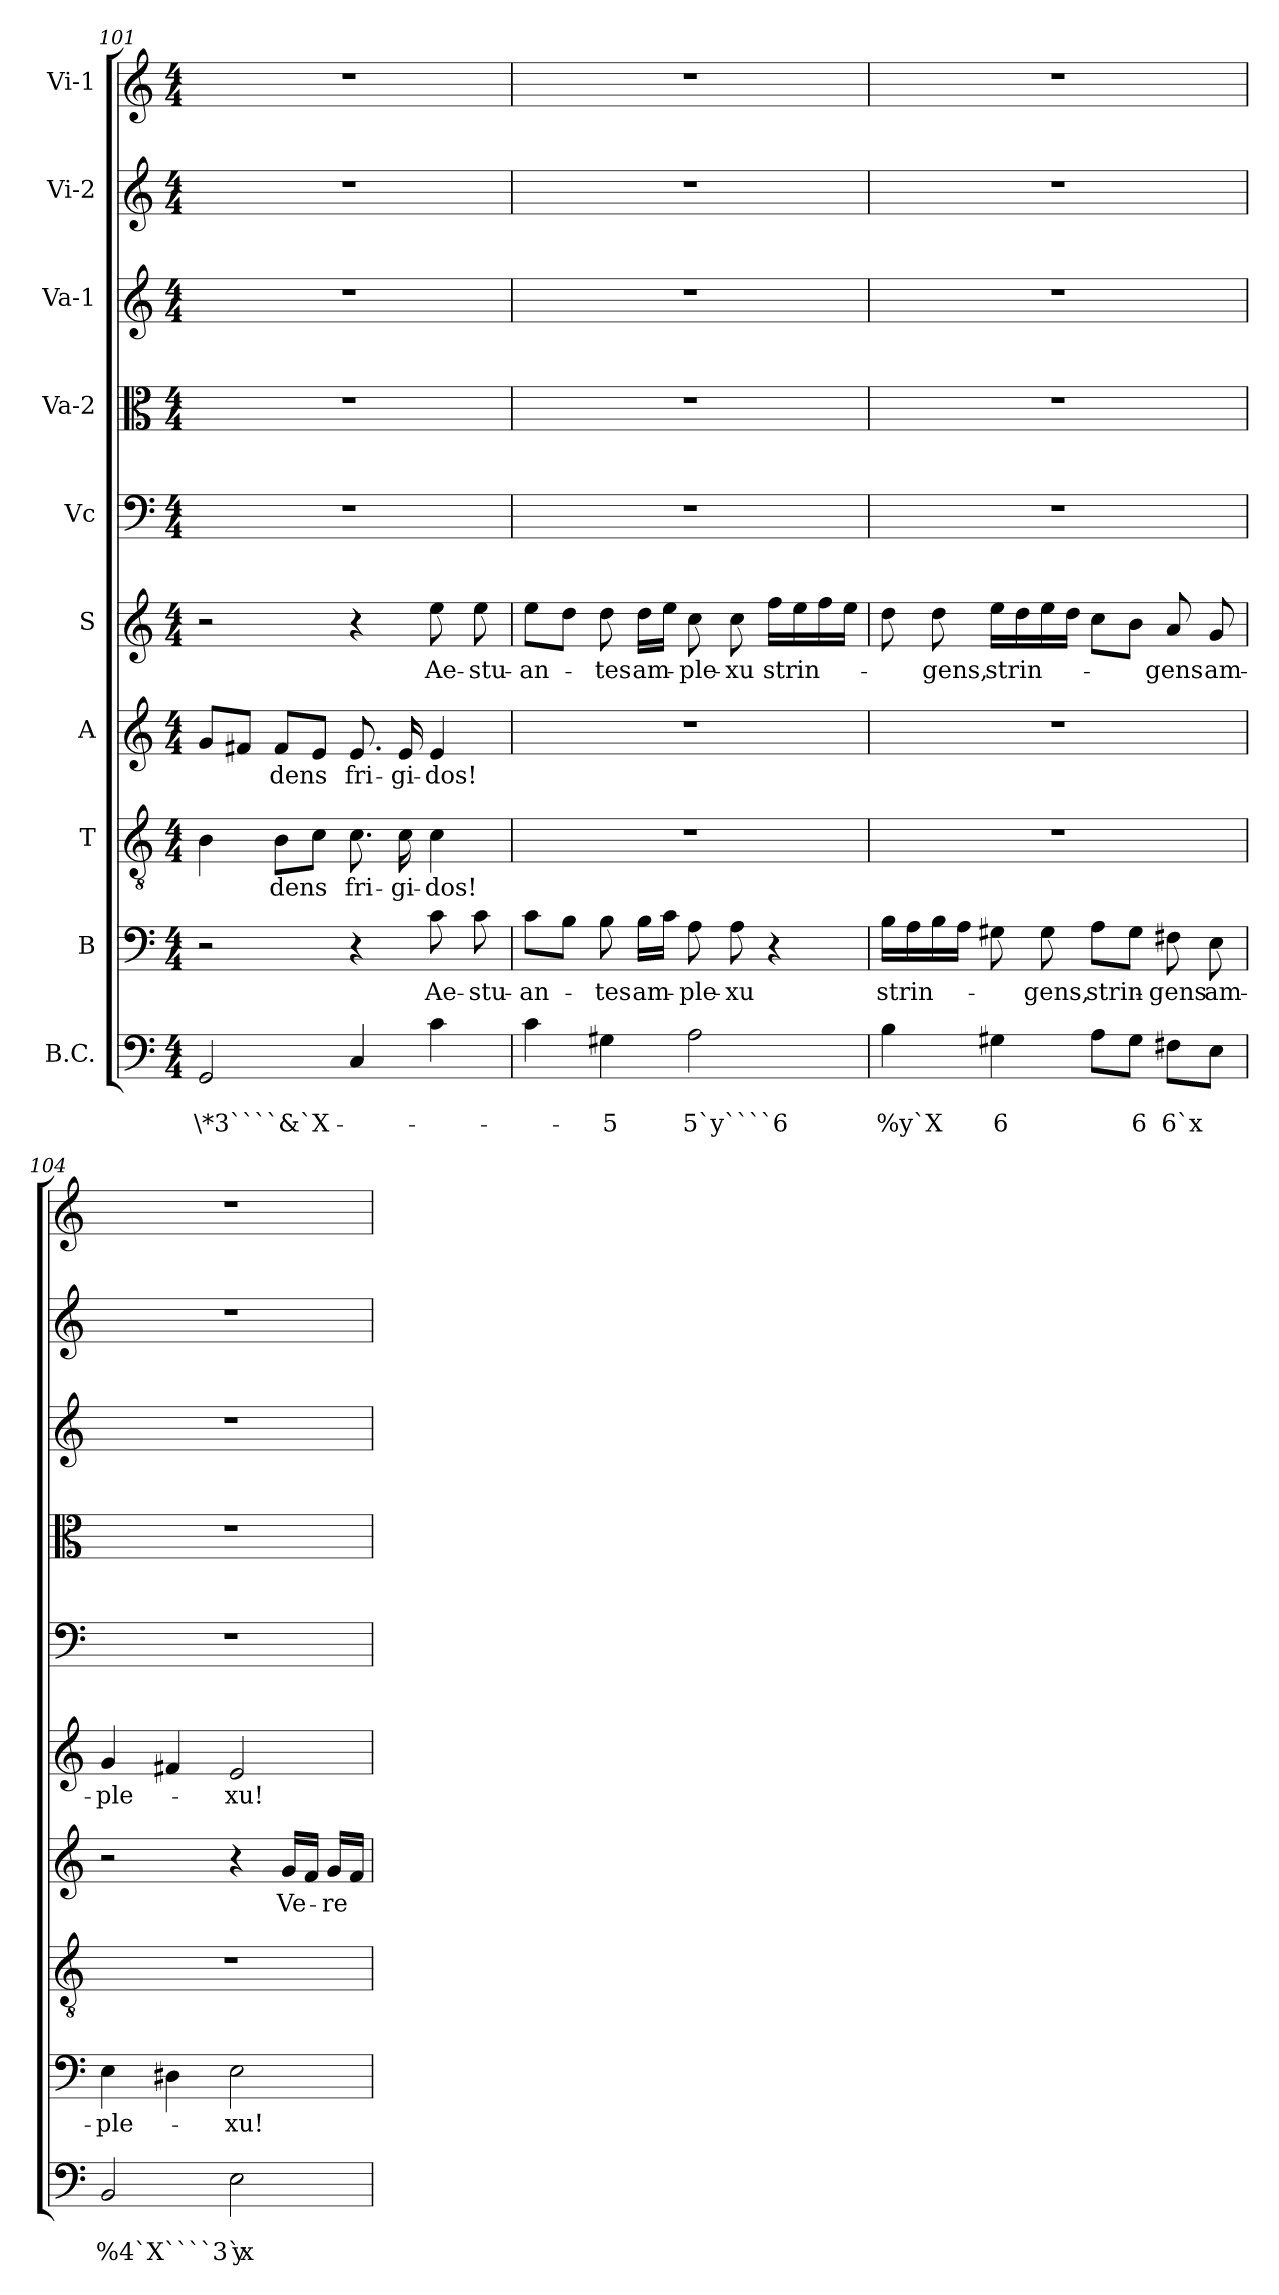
**kern	**text	**text	**kern	**text	**kern	**text	**kern	**text	**kern	**text	**kern	**kern	**kern	**kern	**kern
*part10	*part10	*part10	*part9	*part9	*part8	*part8	*part7	*part7	*part6	*part6	*part5	*part4	*part3	*part2	*part1
*staff10	*staff10	*staff10	*staff9	*staff9	*staff8	*staff8	*staff7	*staff7	*staff6	*staff6	*staff5	*staff4	*staff3	*staff2	*staff1
*I"B.C.	*	*	*I"B	*	*I"T	*	*I"A	*	*I"S	*	*I"Vc	*I"Va-2	*I"Va-1	*I"Vi-2	*I"Vi-1
*clefF4	*	*	*clefF4	*	*clefGv2	*	*clefG2	*	*clefG2	*	*clefF4	*clefC3	*clefG2	*clefG2	*clefG2
*k[]	*	*	*k[]	*	*k[]	*	*k[]	*	*k[]	*	*k[]	*k[]	*k[]	*k[]	*k[]
*C:	*	*	*C:	*	*C:	*	*C:	*	*C:	*	*C:	*C:	*C:	*C:	*C:
*M4/4	*	*	*M4/4	*	*M4/4	*	*M4/4	*	*M4/4	*	*M4/4	*M4/4	*M4/4	*M4/4	*M4/4
=101	=101	=101	=101	=101	=101	=101	=101	=101	=101	=101	=101	=101	=101	=101	=101
!	!	!LO:LY:b	!	!	!	!	!	!	!	!	!	!	!	!	!
2GG/	.	\*3````&`X-	2r	.	4B\	.	8g/L	.	2r	.	1r	1r	1r	1r	1r
.	.	.	.	.	.	.	8f#X/J	.	.	.	.	.	.	.	.
!	!	!	!	!	!	!LO:LY:b	!	!LO:LY:b	!	!	!	!	!	!	!
.	.	.	.	.	8B\L	-dens	8f#/L	-dens	.	.	.	.	.	.	.
.	.	.	.	.	8c\J	.	8e/J	.	.	.	.	.	.	.	.
!	!	!	!	!	!	!LO:LY:b	!	!LO:LY:b	!	!	!	!	!	!	!
4C/	.	.	4r	.	8.c\	fri-	8.e/	fri-	4r	.	.	.	.	.	.
!	!	!	!	!	!	!LO:LY:b	!	!LO:LY:b	!	!	!	!	!	!	!
.	.	.	.	.	16c\	-gi-	16e/	-gi-	.	.	.	.	.	.	.
!	!	!	!	!LO:LY:b	!	!LO:LY:b	!	!LO:LY:b	!	!LO:LY:b	!	!	!	!	!
4c\	.	.	8c\	Ae-	4c\	-dos!	4e/	-dos!	8ee\	Ae-	.	.	.	.	.
!	!	!	!	!LO:LY:b	!	!	!	!	!	!LO:LY:b	!	!	!	!	!
.	.	.	8c\	-stu-	.	.	.	.	8ee\	-stu-	.	.	.	.	.
=102	=102	=102	=102	=102	=102	=102	=102	=102	=102	=102	=102	=102	=102	=102	=102
!	!	!	!	!LO:LY:b	!	!	!	!	!	!LO:LY:b	!	!	!	!	!
4c\	.	.	8c\L	-an-	1r	.	1r	.	8ee\L	-an-	1r	1r	1r	1r	1r
.	.	.	8B\J	.	.	.	.	.	8dd\J	.	.	.	.	.	.
!	!	!LO:LY:b	!	!LO:LY:b	!	!	!	!	!	!LO:LY:b	!	!	!	!	!
4G#X\	.	-5	8B\	-tes	.	.	.	.	8dd\	-tes	.	.	.	.	.
!	!	!	!	!LO:LY:b	!	!	!	!	!	!LO:LY:b	!	!	!	!	!
.	.	.	16B\LL	am-	.	.	.	.	16dd\LL	am-	.	.	.	.	.
.	.	.	16c\JJ	.	.	.	.	.	16ee\JJ	.	.	.	.	.	.
!	!	!LO:LY:b	!	!LO:LY:b	!	!	!	!	!	!LO:LY:b	!	!	!	!	!
2A\	.	5`y````6	8A\	-ple-	.	.	.	.	8cc\	-ple-	.	.	.	.	.
!	!	!	!	!LO:LY:b	!	!	!	!	!	!LO:LY:b	!	!	!	!	!
.	.	.	8A\	-xu	.	.	.	.	8cc\	-xu	.	.	.	.	.
!	!	!	!	!	!	!	!	!	!	!LO:LY:b	!	!	!	!	!
.	.	.	4r	.	.	.	.	.	16ff\LL	strin-	.	.	.	.	.
.	.	.	.	.	.	.	.	.	16ee\	.	.	.	.	.	.
.	.	.	.	.	.	.	.	.	16ff\	.	.	.	.	.	.
.	.	.	.	.	.	.	.	.	16ee\JJ	.	.	.	.	.	.
=103	=103	=103	=103	=103	=103	=103	=103	=103	=103	=103	=103	=103	=103	=103	=103
!	!	!LO:LY:b	!	!LO:LY:b	!	!	!	!	!	!	!	!	!	!	!
4B\	.	%y`X	16B\LL	strin-	1r	.	1r	.	8dd\	.	1r	1r	1r	1r	1r
.	.	.	16A\	.	.	.	.	.	.	.	.	.	.	.	.
!	!	!	!	!	!	!	!	!	!	!LO:LY:b	!	!	!	!	!
.	.	.	16B\	.	.	.	.	.	8dd\	-gens,	.	.	.	.	.
.	.	.	16A\JJ	.	.	.	.	.	.	.	.	.	.	.	.
!	!	!LO:LY:b	!	!	!	!	!	!	!	!LO:LY:b	!	!	!	!	!
4G#X\	.	6	8G#X\	.	.	.	.	.	16ee\LL	strin-	.	.	.	.	.
.	.	.	.	.	.	.	.	.	16dd\	.	.	.	.	.	.
!	!	!	!	!LO:LY:b	!	!	!	!	!	!	!	!	!	!	!
.	.	.	8G#\	-gens,	.	.	.	.	16ee\	.	.	.	.	.	.
.	.	.	.	.	.	.	.	.	16dd\JJ	.	.	.	.	.	.
!	!	!	!	!LO:LY:b	!	!	!	!	!	!	!	!	!	!	!
8A\L	.	.	8A\L	strin-	.	.	.	.	8cc\L	.	.	.	.	.	.
!	!	!LO:LY:b	!	!	!	!	!	!	!	!	!	!	!	!	!
8G#\J	.	6	8G#\J	.	.	.	.	.	8b\J	.	.	.	.	.	.
!	!	!LO:LY:b	!	!LO:LY:b	!	!	!	!	!	!LO:LY:b	!	!	!	!	!
8F#X\L	.	6`x	8F#X\	-gens	.	.	.	.	8a/	-gens	.	.	.	.	.
!	!	!	!	!LO:LY:b	!	!	!	!	!	!LO:LY:b	!	!	!	!	!
8E\J	.	.	8E\	am-	.	.	.	.	8g/	am-	.	.	.	.	.
!!LO:PB:g=z
=104	=104	=104	=104	=104	=104	=104	=104	=104	=104	=104	=104	=104	=104	=104	=104
!	!	!LO:LY:b	!	!LO:LY:b	!	!	!	!	!	!LO:LY:b	!	!	!	!	!
2BB/	.	%4`X````3`x	4E\	-ple-	1r	.	2r	.	4g/	-ple-	1r	1r	1r	1r	1r
.	.	.	4D#X\	.	.	.	.	.	4f#X/	.	.	.	.	.	.
!	!	!LO:LY:b	!	!LO:LY:b	!	!	!	!	!	!LO:LY:b	!	!	!	!	!
2E\	.	y	2E\	-xu!	.	.	4r	.	2e/	-xu!	.	.	.	.	.
!	!	!	!	!	!	!	!	!LO:LY:b	!	!	!	!	!	!	!
.	.	.	.	.	.	.	16g/LL	Ve-	.	.	.	.	.	.	.
.	.	.	.	.	.	.	16f/JJ	.	.	.	.	.	.	.	.
!	!	!	!	!	!	!	!	!LO:LY:b	!	!	!	!	!	!	!
.	.	.	.	.	.	.	16g/LL	-re	.	.	.	.	.	.	.
.	.	.	.	.	.	.	16f/JJ	.	.	.	.	.	.	.	.
=	=	=	=	=	=	=	=	=	=	=	=	=	=	=	=
*-	*-	*-	*-	*-	*-	*-	*-	*-	*-	*-	*-	*-	*-	*-	*-
